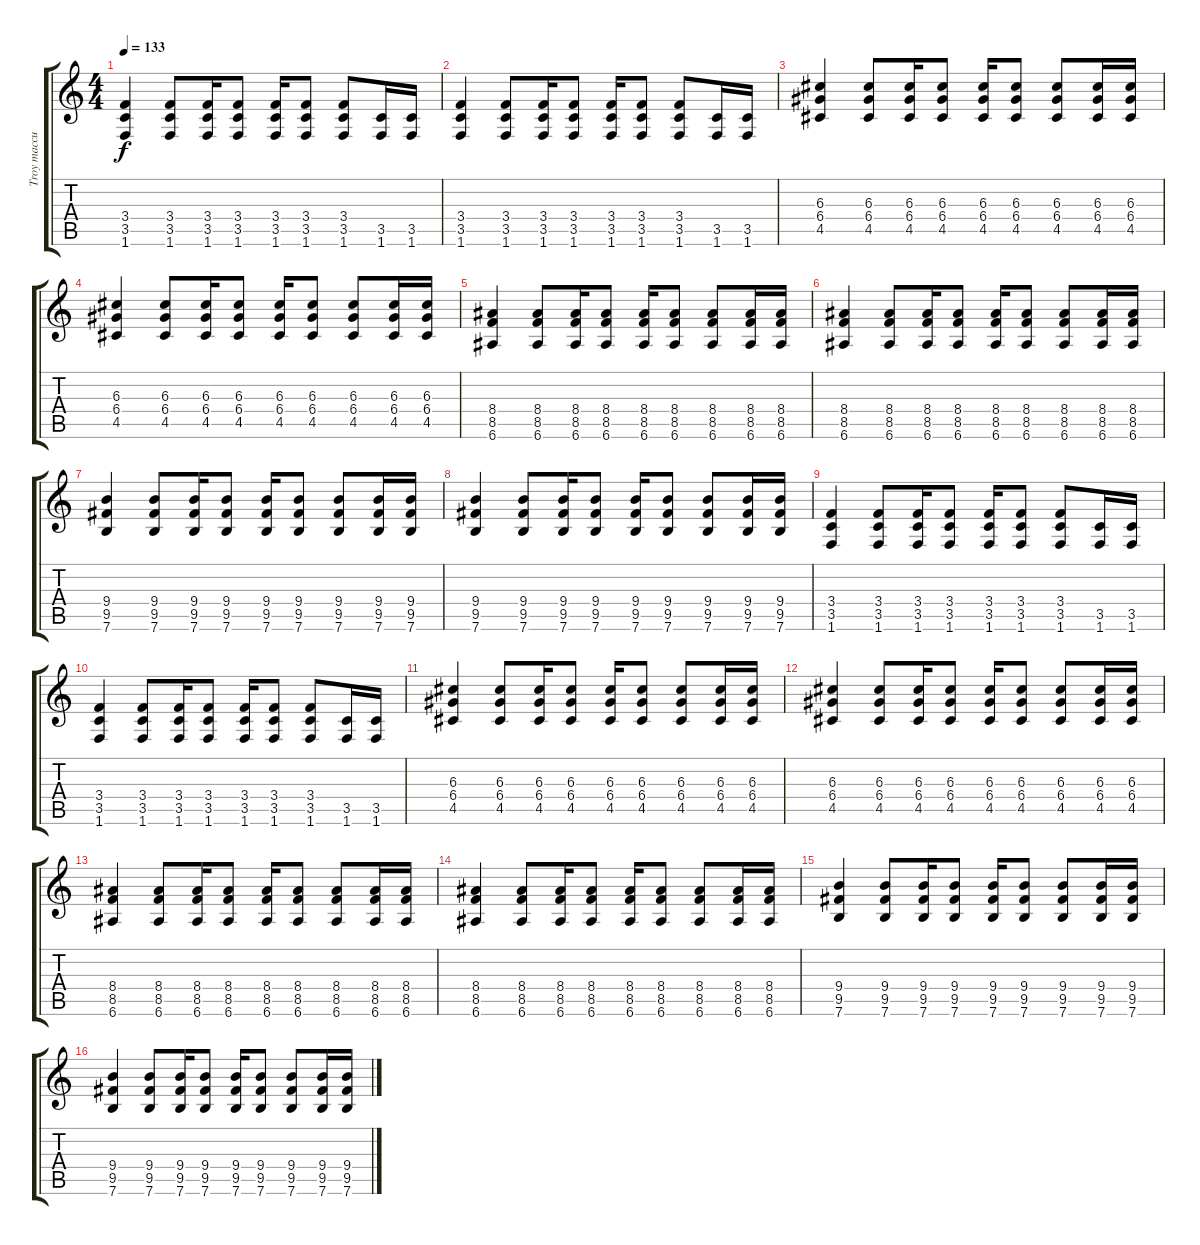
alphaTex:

\track ("Troy maccubbin2" "Troy maccu") {instrument distortionguitar}
\staff {score tabs}
\tuning (E4 B3 G3 D3 A2 E2) {hide}
\ts (4 4)
\tempo 133
\clef g2
\ks c
(3.4 3.5 1.6).4{dy f} (3.4 3.5 1.6).8 (3.4 3.5 1.6).16 (3.4 3.5 1.6).8 (3.4 3.5 1.6).16 (3.4 3.5 1.6).8 (3.4 3.5 1.6).8 (3.5 1.6).16 (3.5 1.6).16 |
(3.4 3.5 1.6).4 (3.4 3.5 1.6).8 (3.4 3.5 1.6).16 (3.4 3.5 1.6).8 (3.4 3.5 1.6).16 (3.4 3.5 1.6).8 (3.4 3.5 1.6).8 (3.5 1.6).16 (3.5 1.6).16 |
(6.3 6.4 4.5).4 (6.3 6.4 4.5).8 (6.3 6.4 4.5).16 (6.3 6.4 4.5).8 (6.3 6.4 4.5).16 (6.3 6.4 4.5).8 (6.3 6.4 4.5).8 (6.3 6.4 4.5).16 (6.3 6.4 4.5).16 |
(6.3 6.4 4.5).4 (6.3 6.4 4.5).8 (6.3 6.4 4.5).16 (6.3 6.4 4.5).8 (6.3 6.4 4.5).16 (6.3 6.4 4.5).8 (6.3 6.4 4.5).8 (6.3 6.4 4.5).16 (6.3 6.4 4.5).16 |
(8.4 8.5 6.6).4 (8.4 8.5 6.6).8 (8.4 8.5 6.6).16 (8.4 8.5 6.6).8 (8.4 8.5 6.6).16 (8.4 8.5 6.6).8 (8.4 8.5 6.6).8 (8.4 8.5 6.6).16 (8.4 8.5 6.6).16 |
(8.4 8.5 6.6).4 (8.4 8.5 6.6).8 (8.4 8.5 6.6).16 (8.4 8.5 6.6).8 (8.4 8.5 6.6).16 (8.4 8.5 6.6).8 (8.4 8.5 6.6).8 (8.4 8.5 6.6).16 (8.4 8.5 6.6).16 |
(9.4 9.5 7.6).4 (9.4 9.5 7.6).8 (9.4 9.5 7.6).16 (9.4 9.5 7.6).8 (9.4 9.5 7.6).16 (9.4 9.5 7.6).8 (9.4 9.5 7.6).8 (9.4 9.5 7.6).16 (9.4 9.5 7.6).16 |
(9.4 9.5 7.6).4 (9.4 9.5 7.6).8 (9.4 9.5 7.6).16 (9.4 9.5 7.6).8 (9.4 9.5 7.6).16 (9.4 9.5 7.6).8 (9.4 9.5 7.6).8 (9.4 9.5 7.6).16 (9.4 9.5 7.6).16 |
(3.4 3.5 1.6).4 (3.4 3.5 1.6).8 (3.4 3.5 1.6).16 (3.4 3.5 1.6).8 (3.4 3.5 1.6).16 (3.4 3.5 1.6).8 (3.4 3.5 1.6).8 (3.5 1.6).16 (3.5 1.6).16 |
(3.4 3.5 1.6).4 (3.4 3.5 1.6).8 (3.4 3.5 1.6).16 (3.4 3.5 1.6).8 (3.4 3.5 1.6).16 (3.4 3.5 1.6).8 (3.4 3.5 1.6).8 (3.5 1.6).16 (3.5 1.6).16 |
(6.3 6.4 4.5).4 (6.3 6.4 4.5).8 (6.3 6.4 4.5).16 (6.3 6.4 4.5).8 (6.3 6.4 4.5).16 (6.3 6.4 4.5).8 (6.3 6.4 4.5).8 (6.3 6.4 4.5).16 (6.3 6.4 4.5).16 |
(6.3 6.4 4.5).4 (6.3 6.4 4.5).8 (6.3 6.4 4.5).16 (6.3 6.4 4.5).8 (6.3 6.4 4.5).16 (6.3 6.4 4.5).8 (6.3 6.4 4.5).8 (6.3 6.4 4.5).16 (6.3 6.4 4.5).16 |
(8.4 8.5 6.6).4 (8.4 8.5 6.6).8 (8.4 8.5 6.6).16 (8.4 8.5 6.6).8 (8.4 8.5 6.6).16 (8.4 8.5 6.6).8 (8.4 8.5 6.6).8 (8.4 8.5 6.6).16 (8.4 8.5 6.6).16 |
(8.4 8.5 6.6).4 (8.4 8.5 6.6).8 (8.4 8.5 6.6).16 (8.4 8.5 6.6).8 (8.4 8.5 6.6).16 (8.4 8.5 6.6).8 (8.4 8.5 6.6).8 (8.4 8.5 6.6).16 (8.4 8.5 6.6).16 |
(9.4 9.5 7.6).4 (9.4 9.5 7.6).8 (9.4 9.5 7.6).16 (9.4 9.5 7.6).8 (9.4 9.5 7.6).16 (9.4 9.5 7.6).8 (9.4 9.5 7.6).8 (9.4 9.5 7.6).16 (9.4 9.5 7.6).16 |
(9.4 9.5 7.6).4 (9.4 9.5 7.6).8 (9.4 9.5 7.6).16 (9.4 9.5 7.6).8 (9.4 9.5 7.6).16 (9.4 9.5 7.6).8 (9.4 9.5 7.6).8 (9.4 9.5 7.6).16 (9.4 9.5 7.6).16
